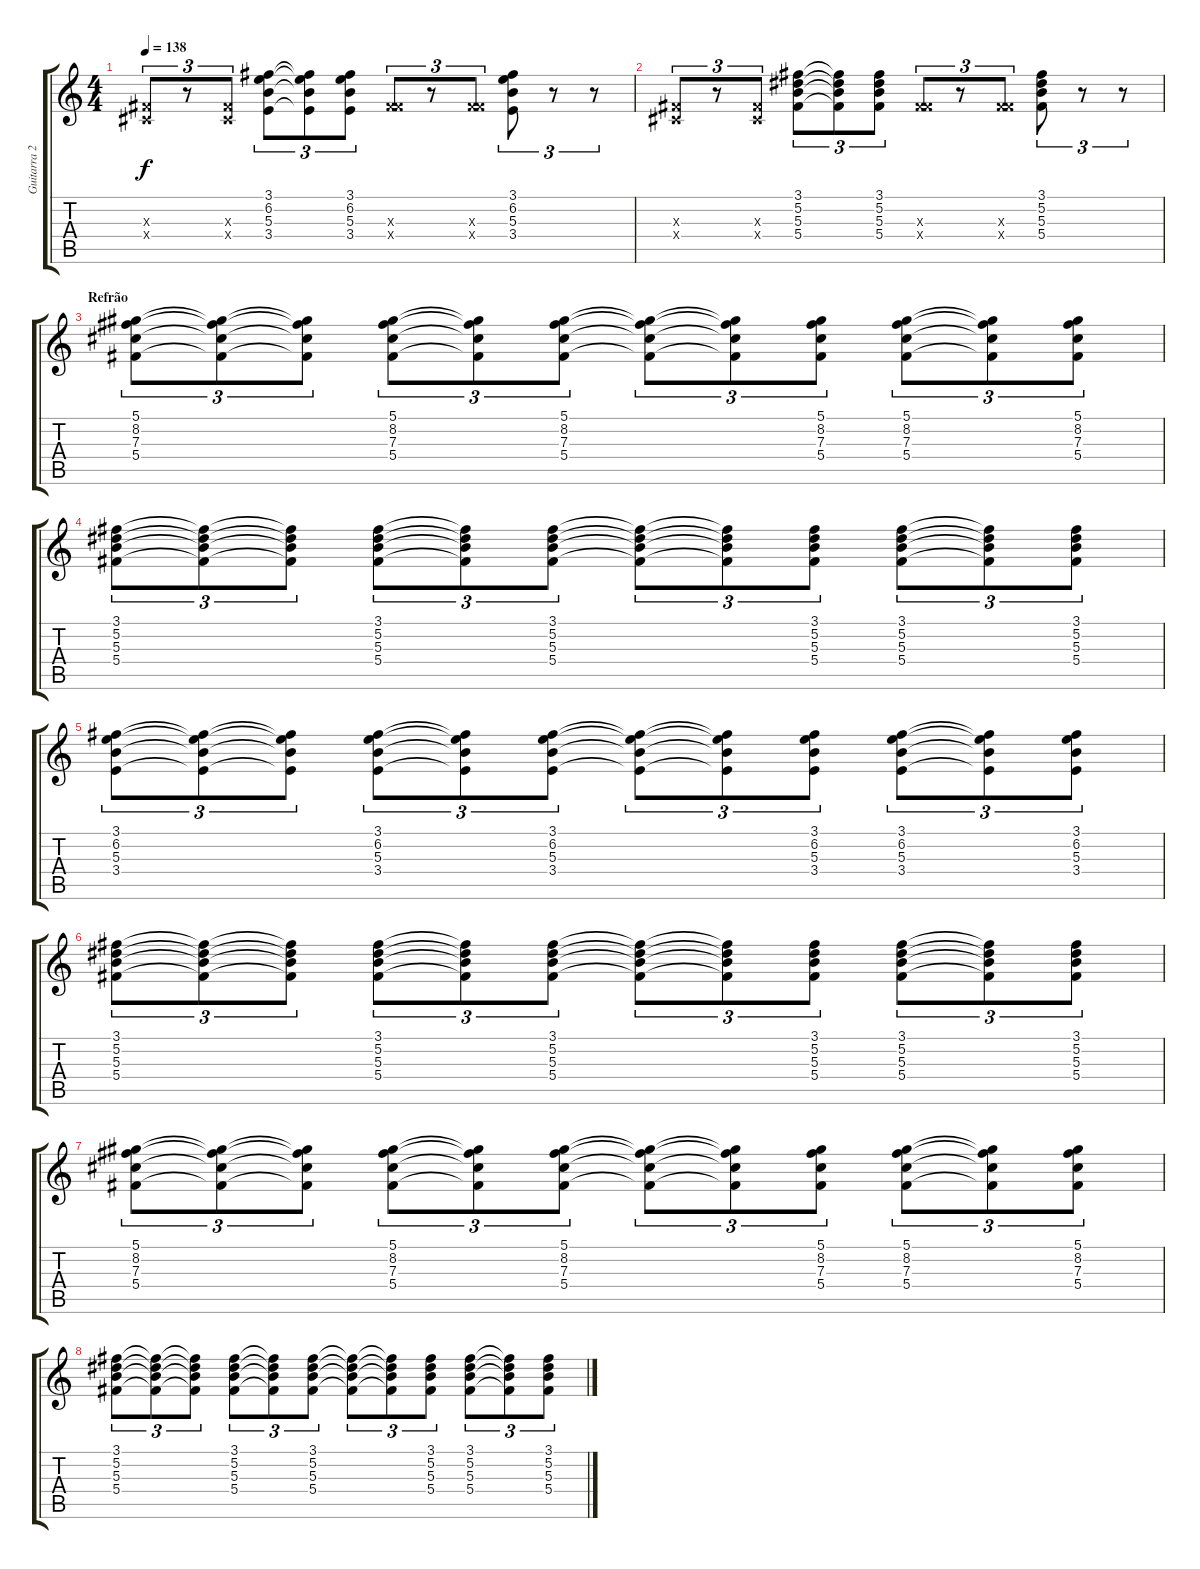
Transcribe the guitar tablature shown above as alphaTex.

\track ("Guitarra 2" "Guitarra 2") {instrument acousticguitarsteel}
\staff {score tabs}
\tuning (Eb4 Bb3 Gb3 Db3 Ab2 Eb2) {hide}
\ts (4 4)
\tempo 138
\clef g2
\ks c
(0.3{x} 0.4{x}).8{tu (3 2) dy f} r.8{tu (3 2)} (0.3{x} 0.4{x}).8{tu (3 2)} (3.1 6.2 5.3 3.4).8{tu (3 2)} (3.1{t} 6.2{t} 5.3{t} 3.4{t}).8{tu (3 2)} (3.1 6.2 5.3 3.4).8{tu (3 2)} (0.3{x} 5.4{x}).8{tu (3 2)} r.8{tu (3 2)} (0.3{x} 5.4{x}).8{tu (3 2)} (3.1 6.2 5.3 3.4).8{tu (3 2)} r.8{tu (3 2)} r.8{tu (3 2)} |
(0.3{x} 0.4{x}).8{tu (3 2)} r.8{tu (3 2)} (0.3{x} 0.4{x}).8{tu (3 2)} (3.1 5.2 5.3 5.4).8{tu (3 2)} (3.1{t} 5.2{t} 5.3{t} 5.4{t}).8{tu (3 2)} (3.1 5.2 5.3 5.4).8{tu (3 2)} (0.3{x} 5.4{x}).8{tu (3 2)} r.8{tu (3 2)} (0.3{x} 5.4{x}).8{tu (3 2)} (3.1 5.2 5.3 5.4).8{tu (3 2)} r.8{tu (3 2)} r.8{tu (3 2)} |
\section ("" "Refrão")
(5.1 8.2 7.3 5.4).8{tu (3 2)} (5.1{t} 8.2{t} 7.3{t} 5.4{t}).8{tu (3 2)} (5.1{t} 8.2{t} 7.3{t} 5.4{t}).8{tu (3 2)} (5.1 8.2 7.3 5.4).8{tu (3 2)} (5.1{t} 8.2{t} 7.3{t} 5.4{t}).8{tu (3 2)} (5.1 8.2 7.3 5.4).8{tu (3 2)} (5.1{t} 8.2{t} 7.3{t} 5.4{t}).8{tu (3 2)} (5.1{t} 8.2{t} 7.3{t} 5.4{t}).8{tu (3 2)} (5.1 8.2 7.3 5.4).8{tu (3 2)} (5.1 8.2 7.3 5.4).8{tu (3 2)} (5.1{t} 8.2{t} 7.3{t} 5.4{t}).8{tu (3 2)} (5.1 8.2 7.3 5.4).8{tu (3 2)} |
(3.1 5.2 5.3 5.4).8{tu (3 2)} (3.1{t} 5.2{t} 5.3{t} 5.4{t}).8{tu (3 2)} (3.1{t} 5.2{t} 5.3{t} 5.4{t}).8{tu (3 2)} (3.1 5.2 5.3 5.4).8{tu (3 2)} (3.1{t} 5.2{t} 5.3{t} 5.4{t}).8{tu (3 2)} (3.1 5.2 5.3 5.4).8{tu (3 2)} (3.1{t} 5.2{t} 5.3{t} 5.4{t}).8{tu (3 2)} (3.1{t} 5.2{t} 5.3{t} 5.4{t}).8{tu (3 2)} (3.1 5.2 5.3 5.4).8{tu (3 2)} (3.1 5.2 5.3 5.4).8{tu (3 2)} (3.1{t} 5.2{t} 5.3{t} 5.4{t}).8{tu (3 2)} (3.1 5.2 5.3 5.4).8{tu (3 2)} |
(3.1 6.2 5.3 3.4).8{tu (3 2)} (3.1{t} 6.2{t} 5.3{t} 3.4{t}).8{tu (3 2)} (3.1{t} 6.2{t} 5.3{t} 3.4{t}).8{tu (3 2)} (3.1 6.2 5.3 3.4).8{tu (3 2)} (3.1{t} 6.2{t} 5.3{t} 3.4{t}).8{tu (3 2)} (3.1 6.2 5.3 3.4).8{tu (3 2)} (3.1{t} 6.2{t} 5.3{t} 3.4{t}).8{tu (3 2)} (3.1{t} 6.2{t} 5.3{t} 3.4{t}).8{tu (3 2)} (3.1 6.2 5.3 3.4).8{tu (3 2)} (3.1 6.2 5.3 3.4).8{tu (3 2)} (3.1{t} 6.2{t} 5.3{t} 3.4{t}).8{tu (3 2)} (3.1 6.2 5.3 3.4).8{tu (3 2)} |
(3.1 5.2 5.3 5.4).8{tu (3 2)} (3.1{t} 5.2{t} 5.3{t} 5.4{t}).8{tu (3 2)} (3.1{t} 5.2{t} 5.3{t} 5.4{t}).8{tu (3 2)} (3.1 5.2 5.3 5.4).8{tu (3 2)} (3.1{t} 5.2{t} 5.3{t} 5.4{t}).8{tu (3 2)} (3.1 5.2 5.3 5.4).8{tu (3 2)} (3.1{t} 5.2{t} 5.3{t} 5.4{t}).8{tu (3 2)} (3.1{t} 5.2{t} 5.3{t} 5.4{t}).8{tu (3 2)} (3.1 5.2 5.3 5.4).8{tu (3 2)} (3.1 5.2 5.3 5.4).8{tu (3 2)} (3.1{t} 5.2{t} 5.3{t} 5.4{t}).8{tu (3 2)} (3.1 5.2 5.3 5.4).8{tu (3 2)} |
(5.1 8.2 7.3 5.4).8{tu (3 2)} (5.1{t} 8.2{t} 7.3{t} 5.4{t}).8{tu (3 2)} (5.1{t} 8.2{t} 7.3{t} 5.4{t}).8{tu (3 2)} (5.1 8.2 7.3 5.4).8{tu (3 2)} (5.1{t} 8.2{t} 7.3{t} 5.4{t}).8{tu (3 2)} (5.1 8.2 7.3 5.4).8{tu (3 2)} (5.1{t} 8.2{t} 7.3{t} 5.4{t}).8{tu (3 2)} (5.1{t} 8.2{t} 7.3{t} 5.4{t}).8{tu (3 2)} (5.1 8.2 7.3 5.4).8{tu (3 2)} (5.1 8.2 7.3 5.4).8{tu (3 2)} (5.1{t} 8.2{t} 7.3{t} 5.4{t}).8{tu (3 2)} (5.1 8.2 7.3 5.4).8{tu (3 2)} |
(3.1 5.2 5.3 5.4).8{tu (3 2)} (3.1{t} 5.2{t} 5.3{t} 5.4{t}).8{tu (3 2)} (3.1{t} 5.2{t} 5.3{t} 5.4{t}).8{tu (3 2)} (3.1 5.2 5.3 5.4).8{tu (3 2)} (3.1{t} 5.2{t} 5.3{t} 5.4{t}).8{tu (3 2)} (3.1 5.2 5.3 5.4).8{tu (3 2)} (3.1{t} 5.2{t} 5.3{t} 5.4{t}).8{tu (3 2)} (3.1{t} 5.2{t} 5.3{t} 5.4{t}).8{tu (3 2)} (3.1 5.2 5.3 5.4).8{tu (3 2)} (3.1 5.2 5.3 5.4).8{tu (3 2)} (3.1{t} 5.2{t} 5.3{t} 5.4{t}).8{tu (3 2)} (3.1 5.2 5.3 5.4).8{tu (3 2)}
